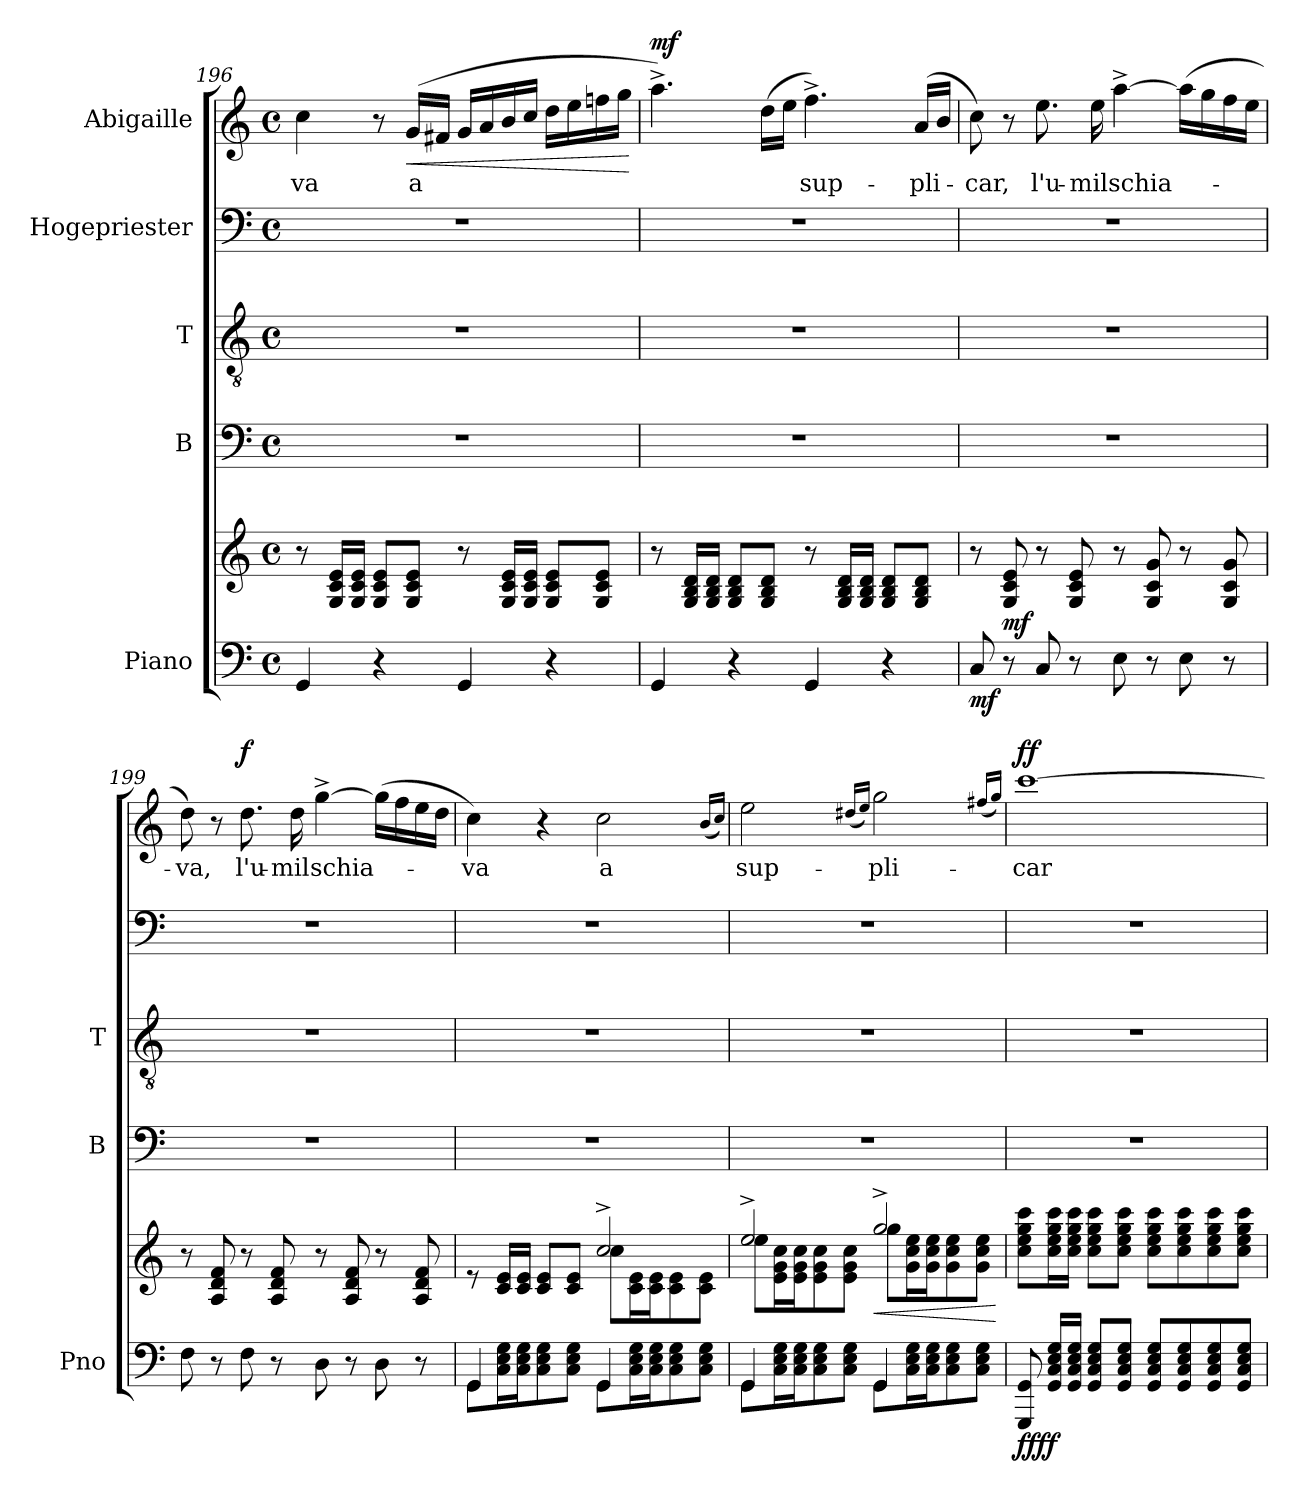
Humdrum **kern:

**kern	**kern	**dynam	**kern	**kern	**kern	**kern	**text	**dynam
*part5	*part5	*part5	*part4	*part3	*part2	*part1	*part1	*part1
*staff6	*staff5	*staff5/6	*staff4	*staff3	*staff2	*staff1	*staff1	*staff1
*I"Piano	*	*	*I"B	*I"T	*I"Hogepriester	*I"Abigaille	*	*
*I'Pno	*	*	*I'B	*I'T	*	*	*	*
!!LO:LB:g=z
*clefF4	*clefG2	*	*clefF4	*clefGv2	*clefF4	*clefG2	*	*
*k[]	*k[]	*	*k[]	*k[]	*k[]	*k[]	*	*
*M4/4	*M4/4	*	*M4/4	*M4/4	*M4/4	*M4/4	*	*
*met(c)	*met(c)	*	*met(c)	*met(c)	*met(c)	*met(c)	*	*
=196	=196	=196	=196	=196	=196	=196	=196	=196
!	!	!	!	!	!	!	!LO:LY:b	!
4GG/	8r	.	1r	1r	1r	4cc\	-va	.
.	16G/ 16c/ 16e/LL	.	.	.	.	.	.	.
.	16G/ 16c/ 16e/JJ	.	.	.	.	.	.	.
4r	8G/ 8c/ 8e/L	.	.	.	.	8r	.	.
!	!	!	!	!	!	!	!LO:LY:b	!LO:HP:b
.	8G/ 8c/ 8e/J	.	.	.	.	(16g/LL	a	<
.	.	.	.	.	.	16f#X/JJ	.	.
4GG/	8r	.	.	.	.	16g/LL	.	.
.	.	.	.	.	.	16a/	.	.
.	16G/ 16c/ 16e/LL	.	.	.	.	16b/	.	.
.	16G/ 16c/ 16e/JJ	.	.	.	.	16cc/JJ	.	.
4r	8G/ 8c/ 8e/L	.	.	.	.	16dd\LL	.	.
.	.	.	.	.	.	16ee\	.	.
.	8G/ 8c/ 8e/J	.	.	.	.	16ffn\	.	.
.	.	.	.	.	.	16gg\JJ	.	.
.	.	.	.	.	.	.	.	[
=197	=197	=197	=197	=197	=197	=197	=197	=197
!	!	!	!	!	!	!	!	!LO:DY:a
4GG/	8r	.	1r	1r	1r	4.aa^\)	.	mf
.	16G/ 16B/ 16d/LL	.	.	.	.	.	.	.
.	16G/ 16B/ 16d/JJ	.	.	.	.	.	.	.
4r	8G/ 8B/ 8d/L	.	.	.	.	.	.	.
.	8G/ 8B/ 8d/J	.	.	.	.	(16dd\LL	.	.
.	.	.	.	.	.	16ee\JJ	.	.
!	!	!	!	!	!	!	!LO:LY:b	!
4GG/	8r	.	.	.	.	4.ff^\)	sup-	.
.	16G/ 16B/ 16d/LL	.	.	.	.	.	.	.
.	16G/ 16B/ 16d/JJ	.	.	.	.	.	.	.
4r	8G/ 8B/ 8d/L	.	.	.	.	.	.	.
!	!	!	!	!	!	!	!LO:LY:b	!
.	8G/ 8B/ 8d/J	.	.	.	.	(16a/LL	-pli-	.
.	.	.	.	.	.	16b/JJ	.	.
=198	=198	=198	=198	=198	=198	=198	=198	=198
!	!	!LO:DY:b=2	!	!	!	!	!LO:LY:b	!
8C/	8r	mf	1r	1r	1r	8cc\)	-car,	.
!	!	!LO:DY:b	!	!	!	!	!	!
8r	8G/ 8c/ 8e/	mf	.	.	.	8r	.	.
!	!	!	!	!	!	!	!LO:LY:b	!
8C/	8r	.	.	.	.	8.ee\	l'u-	.
8r	8G/ 8c/ 8e/	.	.	.	.	.	.	.
!	!	!	!	!	!	!	!LO:LY:b	!
.	.	.	.	.	.	16ee\	-mil	.
!	!	!	!	!	!	!	!LO:LY:b	!
8E\	8r	.	.	.	.	[4aa^\	schia-	.
8r	8G/ 8c/ 8g/	.	.	.	.	.	.	.
8E\	8r	.	.	.	.	(16aa\LL]	.	.
.	.	.	.	.	.	16gg\	.	.
8r	8G/ 8c/ 8g/	.	.	.	.	16ff\	.	.
.	.	.	.	.	.	16ee\JJ	.	.
!!LO:LB:g=z
=199	=199	=199	=199	=199	=199	=199	=199	=199
!	!	!	!	!	!	!	!LO:LY:b	!
8F\	8r	.	1r	1r	1r	8dd\)	-va,	.
8r	8A/ 8d/ 8f/	.	.	.	.	8r	.	.
!	!	!	!	!	!	!	!LO:LY:b	!LO:DY:a
8F\	8r	.	.	.	.	8.dd\	l'u-	f
8r	8A/ 8d/ 8f/	.	.	.	.	.	.	.
!	!	!	!	!	!	!	!LO:LY:b	!
.	.	.	.	.	.	16dd\	-mil	.
!	!	!	!	!	!	!	!LO:LY:b	!
8D\	8r	.	.	.	.	[4gg^\	schia-	.
8r	8A/ 8d/ 8f/	.	.	.	.	.	.	.
8D\	8r	.	.	.	.	(16gg\LL]	.	.
.	.	.	.	.	.	16ff\	.	.
8r	8A/ 8d/ 8f/	.	.	.	.	16ee\	.	.
.	.	.	.	.	.	16dd\JJ	.	.
=200	=200	=200	=200	=200	=200	=200	=200	=200
*^	*^	*	*	*	*	*	*	*
!	!	!	!	!	!	!	!	!	!LO:LY:b	!
4GG/	8GG\L	8re	2ryy	.	1r	1r	1r	4cc\)	-va	.
.	16C\ 16E\ 16G\L	16c/ 16e/LL	.	.	.	.	.	.	.	.
.	16C\ 16E\ 16G\J	16c/ 16e/JJ	.	.	.	.	.	.	.	.
4rcyy	8C\ 8E\ 8G\	8c/ 8e/L	.	.	.	.	.	4r	.	.
.	8C\ 8E\ 8G\J	8c/ 8e/J	.	.	.	.	.	.	.	.
!	!	!	!	!	!	!	!	!	!LO:LY:b	!
4GG/	8GG\L	2cc^/	8cc\L	.	.	.	.	2cc\	a	.
.	16C\ 16E\ 16G\L	.	16c\ 16e\L	.	.	.	.	.	.	.
.	16C\ 16E\ 16G\J	.	16c\ 16e\J	.	.	.	.	.	.	.
4rcyy	8C\ 8E\ 8G\	.	8c\ 8e\	.	.	.	.	.	.	.
.	8C\ 8E\ 8G\J	.	8c\ 8e\J	.	.	.	.	.	.	.
.	.	.	.	.	.	.	.	(16qb/LL	.	.
.	.	.	.	.	.	.	.	16qcc/JJ)	.	.
!!LO:PB:g=z
=201	=201	=201	=201	=201	=201	=201	=201	=201	=201	=201
!	!	!	!	!	!	!	!	!	!LO:LY:b	!
4GG/	8GG\L	2ee^/	8ee\L	.	1r	1r	1r	2ee\	sup-	.
.	16C\ 16E\ 16G\L	.	16e\ 16g\ 16cc\L	.	.	.	.	.	.	.
.	16C\ 16E\ 16G\J	.	16e\ 16g\ 16cc\J	.	.	.	.	.	.	.
4rcyy	8C\ 8E\ 8G\	.	8e\ 8g\ 8cc\	.	.	.	.	.	.	.
.	8C\ 8E\ 8G\J	.	8e\ 8g\ 8cc\J	.	.	.	.	.	.	.
.	.	.	.	.	.	.	.	(16qdd#X/LL	.	.
.	.	.	.	.	.	.	.	16qee/JJ)	.	.
!	!	!	!	!LO:HP:b	!	!	!	!	!LO:LY:b	!
4GG/	8GG\L	2gg^/	8gg\L	<	.	.	.	2gg\	-pli-	.
.	16C\ 16E\ 16G\L	.	16g\ 16cc\ 16ee\L	.	.	.	.	.	.	.
.	16C\ 16E\ 16G\J	.	16g\ 16cc\ 16ee\J	.	.	.	.	.	.	.
4rcyy	8C\ 8E\ 8G\	.	8g\ 8cc\ 8ee\	.	.	.	.	.	.	.
.	8C\ 8E\ 8G\J	.	8g\ 8cc\ 8ee\J	.	.	.	.	.	.	.
*v	*v	*	*	*	*	*	*	*	*	*
*	*v	*v	*	*	*	*	*	*	*
.	.	.	.	.	.	(16qff#X/LL	.	.
.	.	.	.	.	.	16qgg/JJ)	.	.
.	.	[	.	.	.	.	.	.
=202	=202	=202	=202	=202	=202	=202	=202	=202
!	!	!LO:DY:b=2	!	!	!	!	!LO:LY:b	!
!	!	!LO:DY:n=1:b	!	!	!	!	!	!LO:DY:a
8GGG/ 8GG/	8cc\ 8ee\ 8gg\ 8ccc\L	ff ff	1r	1r	1r	[1ccc	-car	ff
16GG/ 16C/ 16E/ 16G/LL	16cc\ 16ee\ 16gg\ 16ccc\L	.	.	.	.	.	.	.
16GG/ 16C/ 16E/ 16G/JJ	16cc\ 16ee\ 16gg\ 16ccc\JJ	.	.	.	.	.	.	.
8GG/ 8C/ 8E/ 8G/L	8cc\ 8ee\ 8gg\ 8ccc\L	.	.	.	.	.	.	.
8GG/ 8C/ 8E/ 8G/J	8cc\ 8ee\ 8gg\ 8ccc\J	.	.	.	.	.	.	.
8GG/ 8C/ 8E/ 8G/L	8cc\ 8ee\ 8gg\ 8ccc\L	.	.	.	.	.	.	.
8GG/ 8C/ 8E/ 8G/	8cc\ 8ee\ 8gg\ 8ccc\	.	.	.	.	.	.	.
8GG/ 8C/ 8E/ 8G/	8cc\ 8ee\ 8gg\ 8ccc\	.	.	.	.	.	.	.
8GG/ 8C/ 8E/ 8G/J	8cc\ 8ee\ 8gg\ 8ccc\J	.	.	.	.	.	.	.
=	=	=	=	=	=	=	=	=
*-	*-	*-	*-	*-	*-	*-	*-	*-
